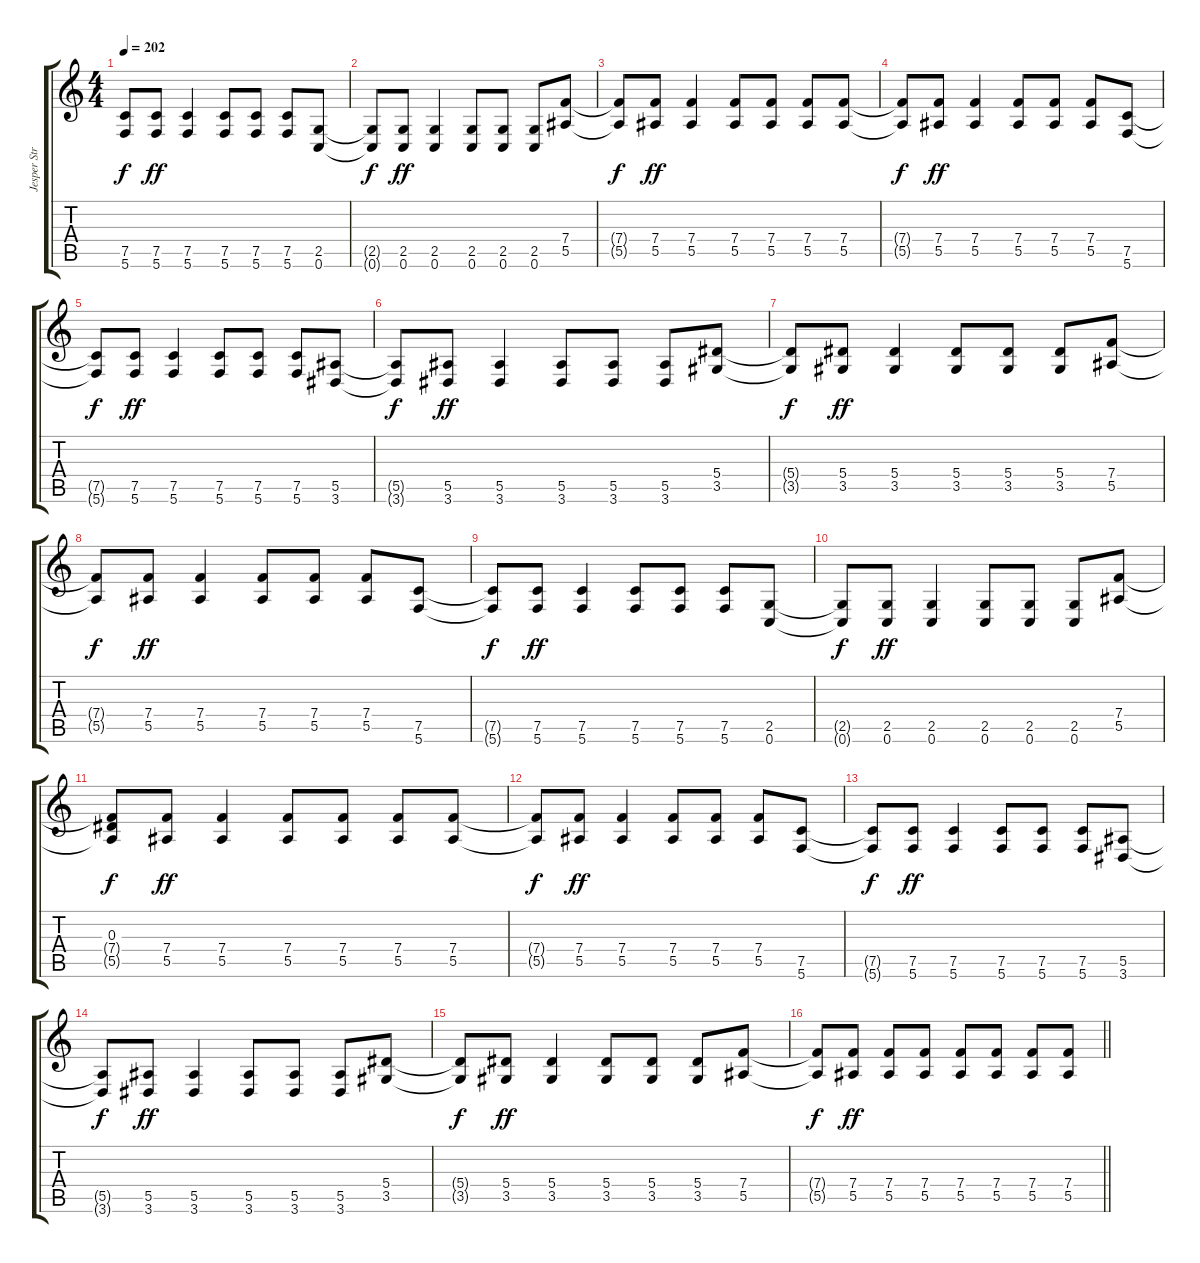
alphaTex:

\track ("Jesper Stromblad" "Jesper Str") {instrument distortionguitar}
\staff {score tabs}
\tuning (C4 G3 Eb3 Bb2 F2 C2) {hide}
\ts (4 4)
\tempo 202
\clef g2
\ks c
(7.5{t} 5.6{t}).8{dy f} (7.5 5.6).8{dy ff} (7.5 5.6).4 (7.5 5.6).8 (7.5 5.6).8 (7.5 5.6).8 (2.5 0.6).8 |
(2.5{t} 0.6{t}).8{dy f} (2.5 0.6).8{dy ff} (2.5 0.6).4 (2.5 0.6).8 (2.5 0.6).8 (2.5 0.6).8 (7.4 5.5).8 |
(7.4{t} 5.5{t}).8{dy f} (7.4 5.5).8{dy ff} (7.4 5.5).4 (7.4 5.5).8 (7.4 5.5).8 (7.4 5.5).8 (7.4 5.5).8 |
(7.4{t} 5.5{t}).8{dy f} (7.4 5.5).8{dy ff} (7.4 5.5).4 (7.4 5.5).8 (7.4 5.5).8 (7.4 5.5).8 (7.5 5.6).8 |
(7.5{t} 5.6{t}).8{dy f} (7.5 5.6).8{dy ff} (7.5 5.6).4 (7.5 5.6).8 (7.5 5.6).8 (7.5 5.6).8 (5.5 3.6).8 |
(5.5{t} 3.6{t}).8{dy f} (5.5 3.6).8{dy ff} (5.5 3.6).4 (5.5 3.6).8 (5.5 3.6).8 (5.5 3.6).8 (5.4 3.5).8 |
(5.4{t} 3.5{t}).8{dy f} (5.4 3.5).8{dy ff} (5.4 3.5).4 (5.4 3.5).8 (5.4 3.5).8 (5.4 3.5).8 (7.4 5.5).8 |
(7.4{t} 5.5{t}).8{dy f} (7.4 5.5).8{dy ff} (7.4 5.5).4 (7.4 5.5).8 (7.4 5.5).8 (7.4 5.5).8 (7.5 5.6).8 |
(7.5{t} 5.6{t}).8{dy f} (7.5 5.6).8{dy ff} (7.5 5.6).4 (7.5 5.6).8 (7.5 5.6).8 (7.5 5.6).8 (2.5 0.6).8 |
(2.5{t} 0.6{t}).8{dy f} (2.5 0.6).8{dy ff} (2.5 0.6).4 (2.5 0.6).8 (2.5 0.6).8 (2.5 0.6).8 (7.4 5.5).8 |
(0.3 7.4{t} 5.5{t}).8{dy f} (7.4 5.5).8{dy ff} (7.4 5.5).4 (7.4 5.5).8 (7.4 5.5).8 (7.4 5.5).8 (7.4 5.5).8 |
(7.4{t} 5.5{t}).8{dy f} (7.4 5.5).8{dy ff} (7.4 5.5).4 (7.4 5.5).8 (7.4 5.5).8 (7.4 5.5).8 (7.5 5.6).8 |
(7.5{t} 5.6{t}).8{dy f} (7.5 5.6).8{dy ff} (7.5 5.6).4 (7.5 5.6).8 (7.5 5.6).8 (7.5 5.6).8 (5.5 3.6).8 |
(5.5{t} 3.6{t}).8{dy f} (5.5 3.6).8{dy ff} (5.5 3.6).4 (5.5 3.6).8 (5.5 3.6).8 (5.5 3.6).8 (5.4 3.5).8 |
(5.4{t} 3.5{t}).8{dy f} (5.4 3.5).8{dy ff} (5.4 3.5).4 (5.4 3.5).8 (5.4 3.5).8 (5.4 3.5).8 (7.4 5.5).8 |
\barLineRight lightlight
(7.4{t} 5.5{t}).8{dy f} (7.4 5.5).8{dy ff} (7.4 5.5).8 (7.4 5.5).8 (7.4 5.5).8 (7.4 5.5).8 (7.4 5.5).8 (7.4 5.5).8
